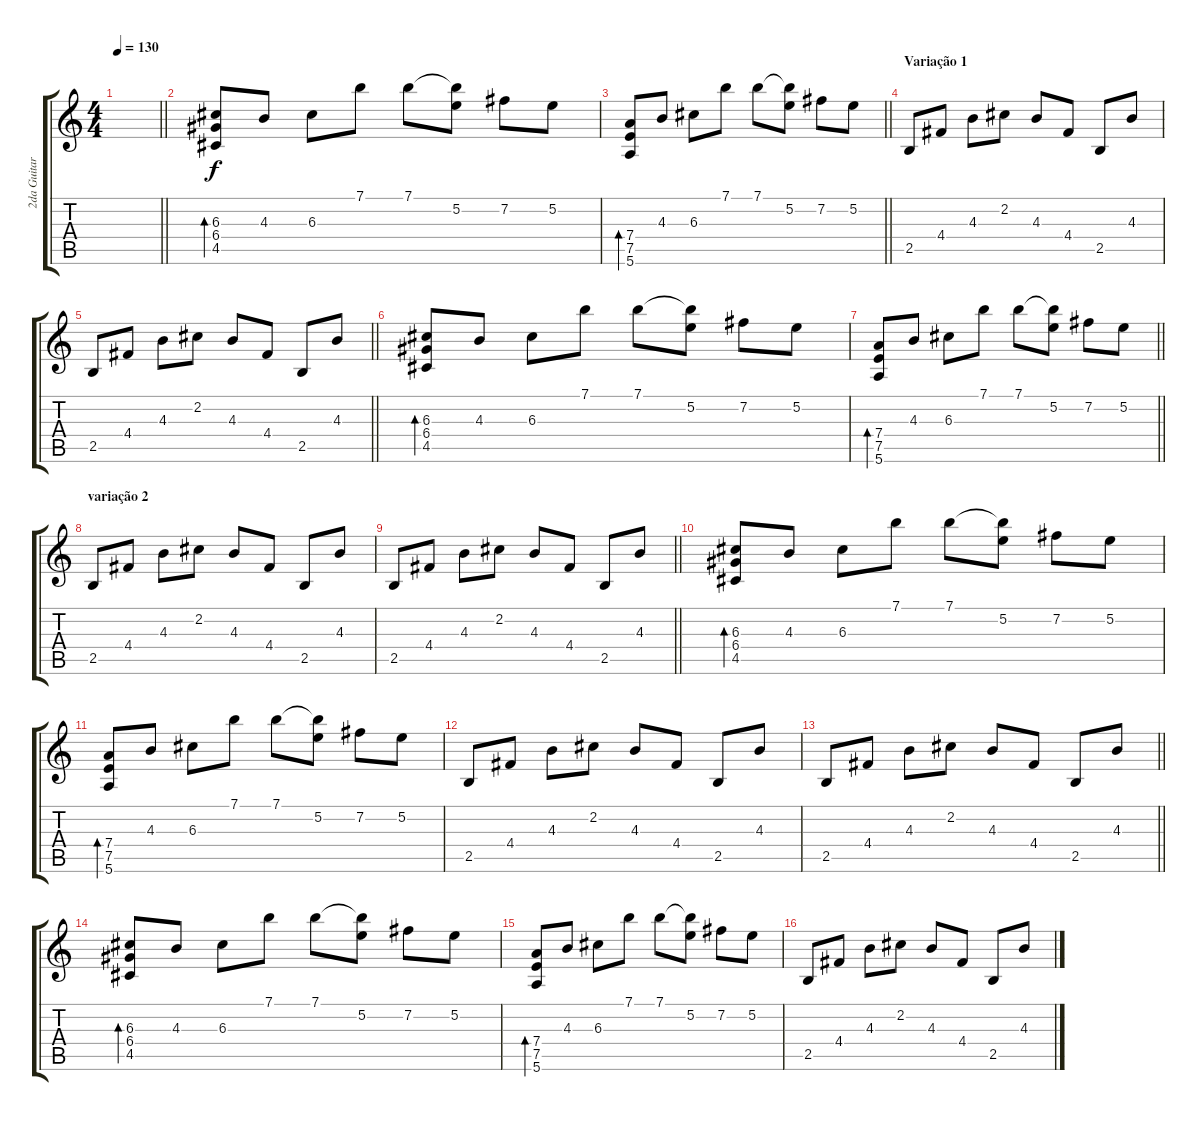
\track ("2da Guitarra" "2da Guitar") {instrument electricguitarclean}
\staff {score tabs}
\tuning (E4 B3 G3 D3 A2 E2) {hide}
\ts (4 4)
\tempo 130
\clef g2
\barLineRight lightlight
\ks c
|
(6.3 6.4 4.5).8{bd 240} 4.3.8 6.3.8 7.1.8 7.1.8 (7.1{t} 5.2).8 7.2.8 5.2.8 |
\barLineRight lightlight
(7.4 7.5 5.6).8{bd 240} 4.3.8 6.3.8 7.1.8 7.1.8 (7.1{t} 5.2).8 7.2.8 5.2.8 |
\section ("" "Variação 1")
2.5.8 4.4.8 4.3.8 2.2.8 4.3.8 4.4.8 2.5.8 4.3.8 |
\barLineRight lightlight
2.5.8 4.4.8 4.3.8 2.2.8 4.3.8 4.4.8 2.5.8 4.3.8 |
(6.3 6.4 4.5).8{bd 240} 4.3.8 6.3.8 7.1.8 7.1.8 (7.1{t} 5.2).8 7.2.8 5.2.8 |
\barLineRight lightlight
(7.4 7.5 5.6).8{bd 240} 4.3.8 6.3.8 7.1.8 7.1.8 (7.1{t} 5.2).8 7.2.8 5.2.8 |
\section ("" "variação 2")
2.5.8 4.4.8 4.3.8 2.2.8 4.3.8 4.4.8 2.5.8 4.3.8 |
\barLineRight lightlight
2.5.8 4.4.8 4.3.8 2.2.8 4.3.8 4.4.8 2.5.8 4.3.8 |
(6.3 6.4 4.5).8{bd 240} 4.3.8 6.3.8 7.1.8 7.1.8 (7.1{t} 5.2).8 7.2.8 5.2.8 |
(7.4 7.5 5.6).8{bd 240} 4.3.8 6.3.8 7.1.8 7.1.8 (7.1{t} 5.2).8 7.2.8 5.2.8 |
2.5.8 4.4.8 4.3.8 2.2.8 4.3.8 4.4.8 2.5.8 4.3.8 |
\barLineRight lightlight
2.5.8 4.4.8 4.3.8 2.2.8 4.3.8 4.4.8 2.5.8 4.3.8 |
(6.3 6.4 4.5).8{bd 240} 4.3.8 6.3.8 7.1.8 7.1.8 (7.1{t} 5.2).8 7.2.8 5.2.8 |
(7.4 7.5 5.6).8{bd 240} 4.3.8 6.3.8 7.1.8 7.1.8 (7.1{t} 5.2).8 7.2.8 5.2.8 |
2.5.8 4.4.8 4.3.8 2.2.8 4.3.8 4.4.8 2.5.8 4.3.8
